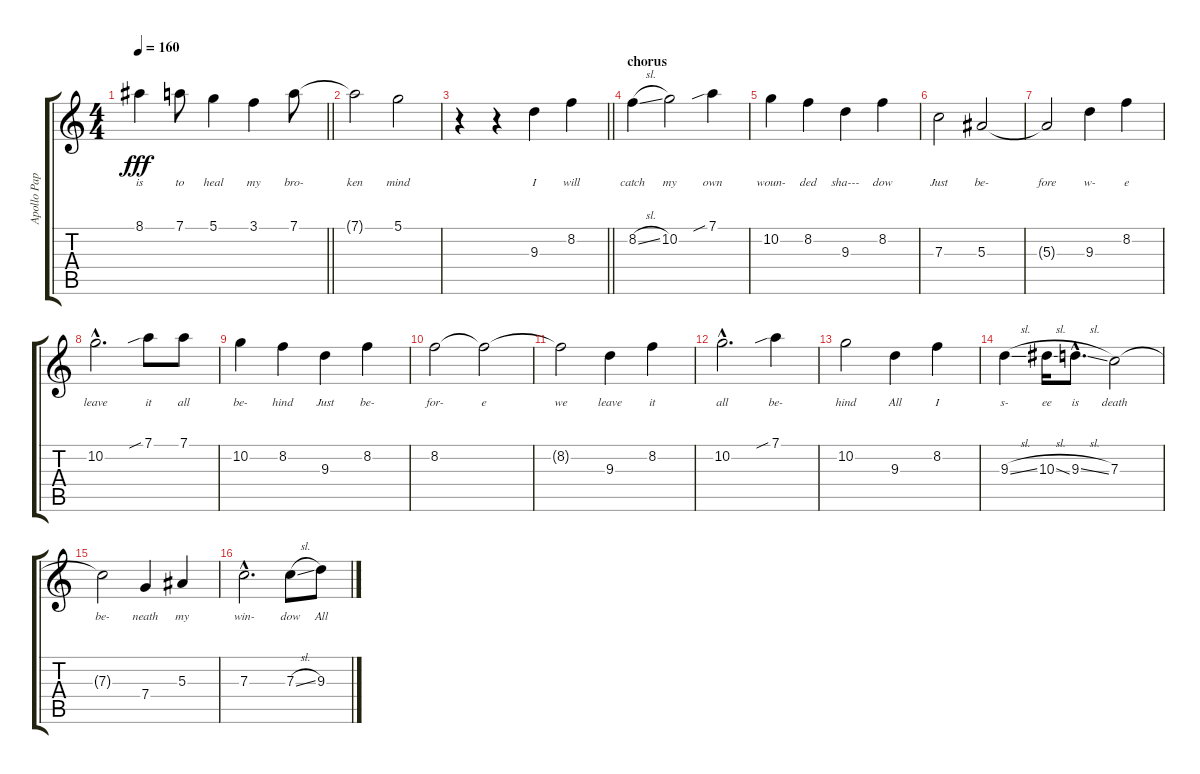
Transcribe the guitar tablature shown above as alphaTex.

\track ("Apollo Papathanasio" "Apollo Pap") {instrument overdrivenguitar}
\staff {score tabs}
\tuning (D4 A3 F3 C3 G2 D2) {hide}
\ts (4 4)
\tempo 160
\clef g2
\barLineRight lightlight
\ks aminor
8.1.4{lyrics (0 "is") lyrics (1 "") lyrics (2 "") lyrics (3 "") lyrics (4 "") dy fff} 7.1.8{lyrics (0 "to") lyrics (1 "") lyrics (2 "") lyrics (3 "") lyrics (4 "")} 5.1.4{lyrics (0 "heal") lyrics (1 "") lyrics (2 "") lyrics (3 "") lyrics (4 "")} 3.1.4{lyrics (0 "my") lyrics (1 "") lyrics (2 "") lyrics (3 "") lyrics (4 "")} 7.1.8{lyrics (0 "bro-") lyrics (1 "") lyrics (2 "") lyrics (3 "") lyrics (4 "")} |
7.1{t}.2{lyrics (0 "ken") lyrics (1 "") lyrics (2 "") lyrics (3 "") lyrics (4 "")} 5.1.2{lyrics (0 "mind") lyrics (1 "") lyrics (2 "") lyrics (3 "") lyrics (4 "")} |
\barLineRight lightlight
r.4 r.4 9.3.4{lyrics (0 "I") lyrics (1 "") lyrics (2 "") lyrics (3 "") lyrics (4 "")} 8.2.4{lyrics (0 "will") lyrics (1 "") lyrics (2 "") lyrics (3 "") lyrics (4 "")} |
\section ("" "chorus")
8.2{sl}.4{lyrics (0 "catch") lyrics (1 "") lyrics (2 "") lyrics (3 "") lyrics (4 "")} 10.2.2{lyrics (0 "my") lyrics (1 "") lyrics (2 "") lyrics (3 "") lyrics (4 "")} 7.1{sib}.4{lyrics (0 "own") lyrics (1 "") lyrics (2 "") lyrics (3 "") lyrics (4 "")} |
10.2.4{lyrics (0 "woun-") lyrics (1 "") lyrics (2 "") lyrics (3 "") lyrics (4 "")} 8.2.4{lyrics (0 "ded") lyrics (1 "") lyrics (2 "") lyrics (3 "") lyrics (4 "")} 9.3.4{lyrics (0 "sha---") lyrics (1 "") lyrics (2 "") lyrics (3 "") lyrics (4 "")} 8.2.4{lyrics (0 "dow") lyrics (1 "") lyrics (2 "") lyrics (3 "") lyrics (4 "")} |
7.3.2{lyrics (0 "Just") lyrics (1 "") lyrics (2 "") lyrics (3 "") lyrics (4 "")} 5.3.2{lyrics (0 "be-") lyrics (1 "") lyrics (2 "") lyrics (3 "") lyrics (4 "")} |
5.3{t}.2{lyrics (0 "fore") lyrics (1 "") lyrics (2 "") lyrics (3 "") lyrics (4 "")} 9.3.4{lyrics (0 "w-") lyrics (1 "") lyrics (2 "") lyrics (3 "") lyrics (4 "")} 8.2.4{lyrics (0 "e") lyrics (1 "") lyrics (2 "") lyrics (3 "") lyrics (4 "")} |
10.2{hac}.2{d lyrics (0 "leave") lyrics (1 "") lyrics (2 "") lyrics (3 "") lyrics (4 "")} 7.1{sib}.8{lyrics (0 "it") lyrics (1 "") lyrics (2 "") lyrics (3 "") lyrics (4 "")} 7.1.8{lyrics (0 "all") lyrics (1 "") lyrics (2 "") lyrics (3 "") lyrics (4 "")} |
10.2.4{lyrics (0 "be-") lyrics (1 "") lyrics (2 "") lyrics (3 "") lyrics (4 "")} 8.2.4{lyrics (0 "hind") lyrics (1 "") lyrics (2 "") lyrics (3 "") lyrics (4 "")} 9.3.4{lyrics (0 "Just") lyrics (1 "") lyrics (2 "") lyrics (3 "") lyrics (4 "")} 8.2.4{lyrics (0 "be-") lyrics (1 "") lyrics (2 "") lyrics (3 "") lyrics (4 "")} |
8.2.2{lyrics (0 "for-") lyrics (1 "") lyrics (2 "") lyrics (3 "") lyrics (4 "")} 8.2{t}.2{lyrics (0 "e") lyrics (1 "") lyrics (2 "") lyrics (3 "") lyrics (4 "")} |
8.2{t}.2{lyrics (0 "we") lyrics (1 "") lyrics (2 "") lyrics (3 "") lyrics (4 "")} 9.3.4{lyrics (0 "leave") lyrics (1 "") lyrics (2 "") lyrics (3 "") lyrics (4 "")} 8.2.4{lyrics (0 "it") lyrics (1 "") lyrics (2 "") lyrics (3 "") lyrics (4 "")} |
10.2{hac}.2{d lyrics (0 "all") lyrics (1 "") lyrics (2 "") lyrics (3 "") lyrics (4 "")} 7.1{sib}.4{lyrics (0 "be-") lyrics (1 "") lyrics (2 "") lyrics (3 "") lyrics (4 "")} |
10.2.2{lyrics (0 "hind") lyrics (1 "") lyrics (2 "") lyrics (3 "") lyrics (4 "")} 9.3.4{lyrics (0 "All") lyrics (1 "") lyrics (2 "") lyrics (3 "") lyrics (4 "")} 8.2.4{lyrics (0 "I") lyrics (1 "") lyrics (2 "") lyrics (3 "") lyrics (4 "")} |
9.3{sl}.4{lyrics (0 "s-") lyrics (1 "") lyrics (2 "") lyrics (3 "") lyrics (4 "")} 10.3{sl}.16{lyrics (0 "ee") lyrics (1 "") lyrics (2 "") lyrics (3 "") lyrics (4 "")} 9.3{sl hac}.8{d lyrics (0 "is") lyrics (1 "") lyrics (2 "") lyrics (3 "") lyrics (4 "")} 7.3.2{lyrics (0 "death") lyrics (1 "") lyrics (2 "") lyrics (3 "") lyrics (4 "")} |
7.3{t}.2{lyrics (0 "be-") lyrics (1 "") lyrics (2 "") lyrics (3 "") lyrics (4 "")} 7.4.4{lyrics (0 "neath") lyrics (1 "") lyrics (2 "") lyrics (3 "") lyrics (4 "")} 5.3.4{lyrics (0 "my") lyrics (1 "") lyrics (2 "") lyrics (3 "") lyrics (4 "")} |
7.3{hac}.2{d lyrics (0 "win-") lyrics (1 "") lyrics (2 "") lyrics (3 "") lyrics (4 "")} 7.3{sl}.8{lyrics (0 "dow") lyrics (1 "") lyrics (2 "") lyrics (3 "") lyrics (4 "")} 9.3.8{lyrics (0 "All") lyrics (1 "") lyrics (2 "") lyrics (3 "") lyrics (4 "")}
